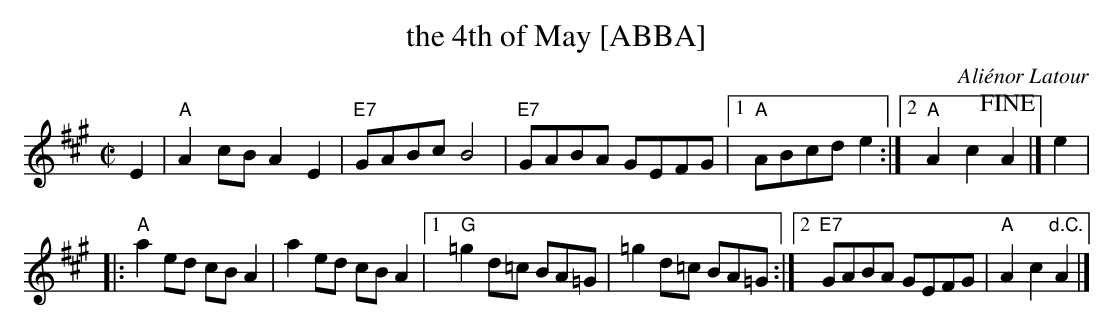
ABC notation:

X:1
T: the 4th of May [ABBA]
C: Ali\'enor Latour
M: C|
L: 1/8
K: A
E2 |\
"A"A2cB A2E2 | "E7"GABc B4 | "E7"GABA GEFG |\
[1 "A"ABcd e2 :|[2 "A"A2c2 !fine!A2 |] e2 |
|:\
"A"a2ed cBA2 | a2ed cBA2 |\
[1 "G"=g2d=c BA=G | =g2d=c BA=G :|\
[2 "E7"GABA GEFG | "A"A2c2 "d.C."A2 |]
